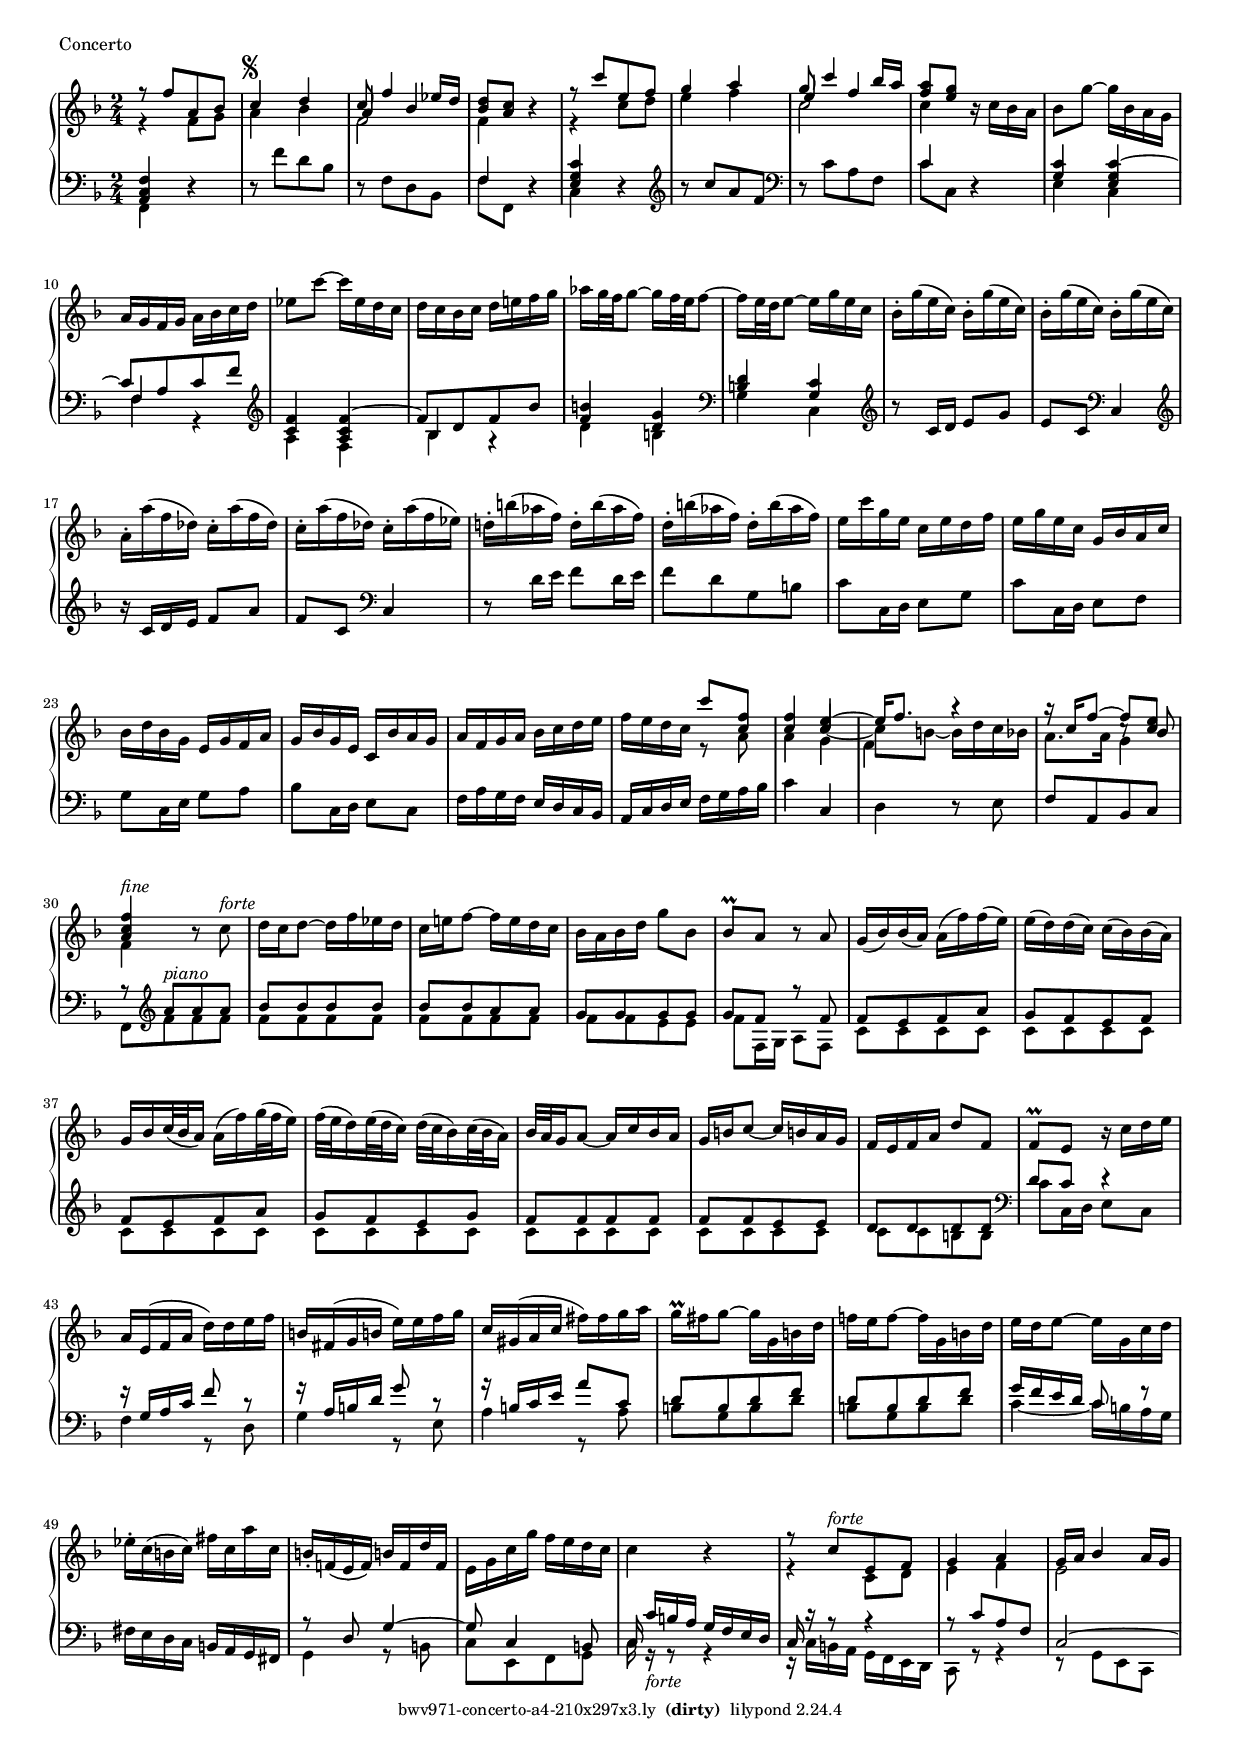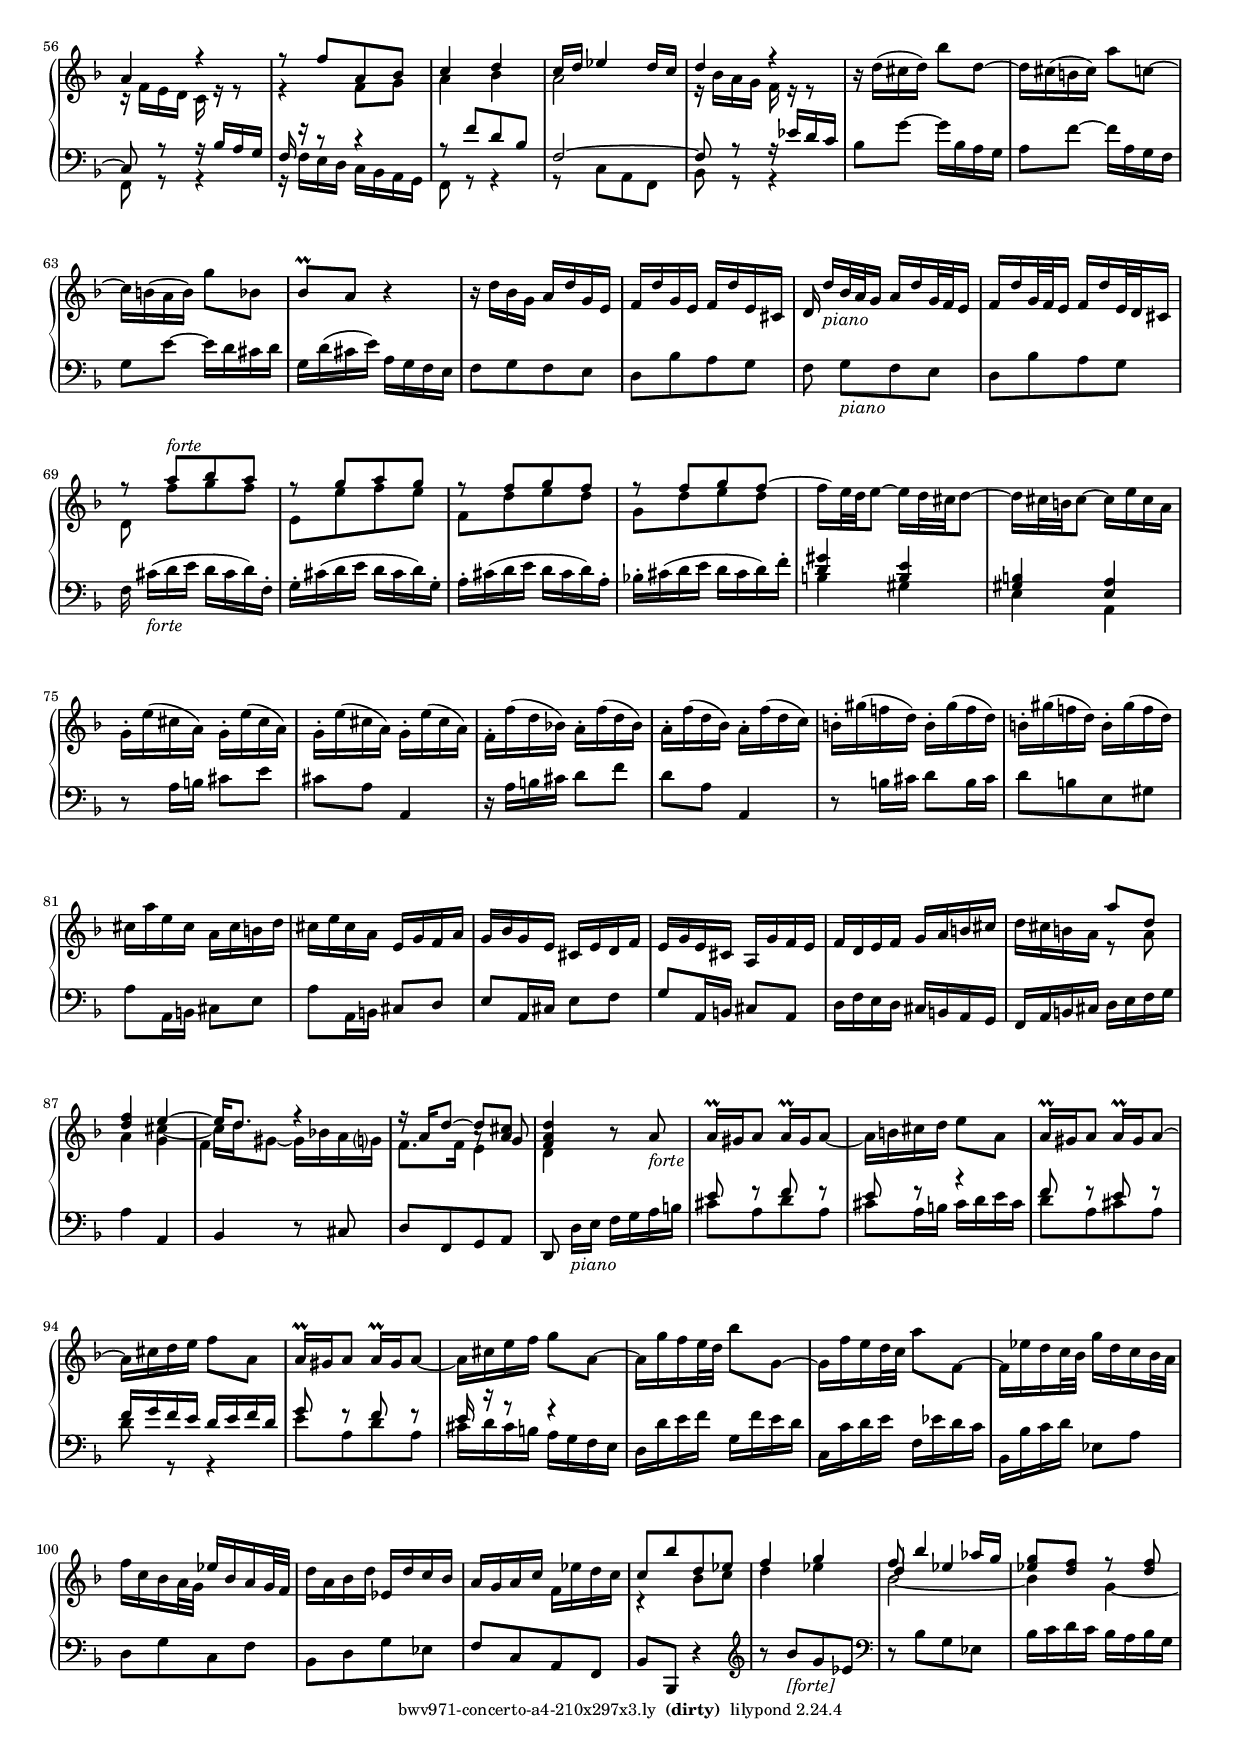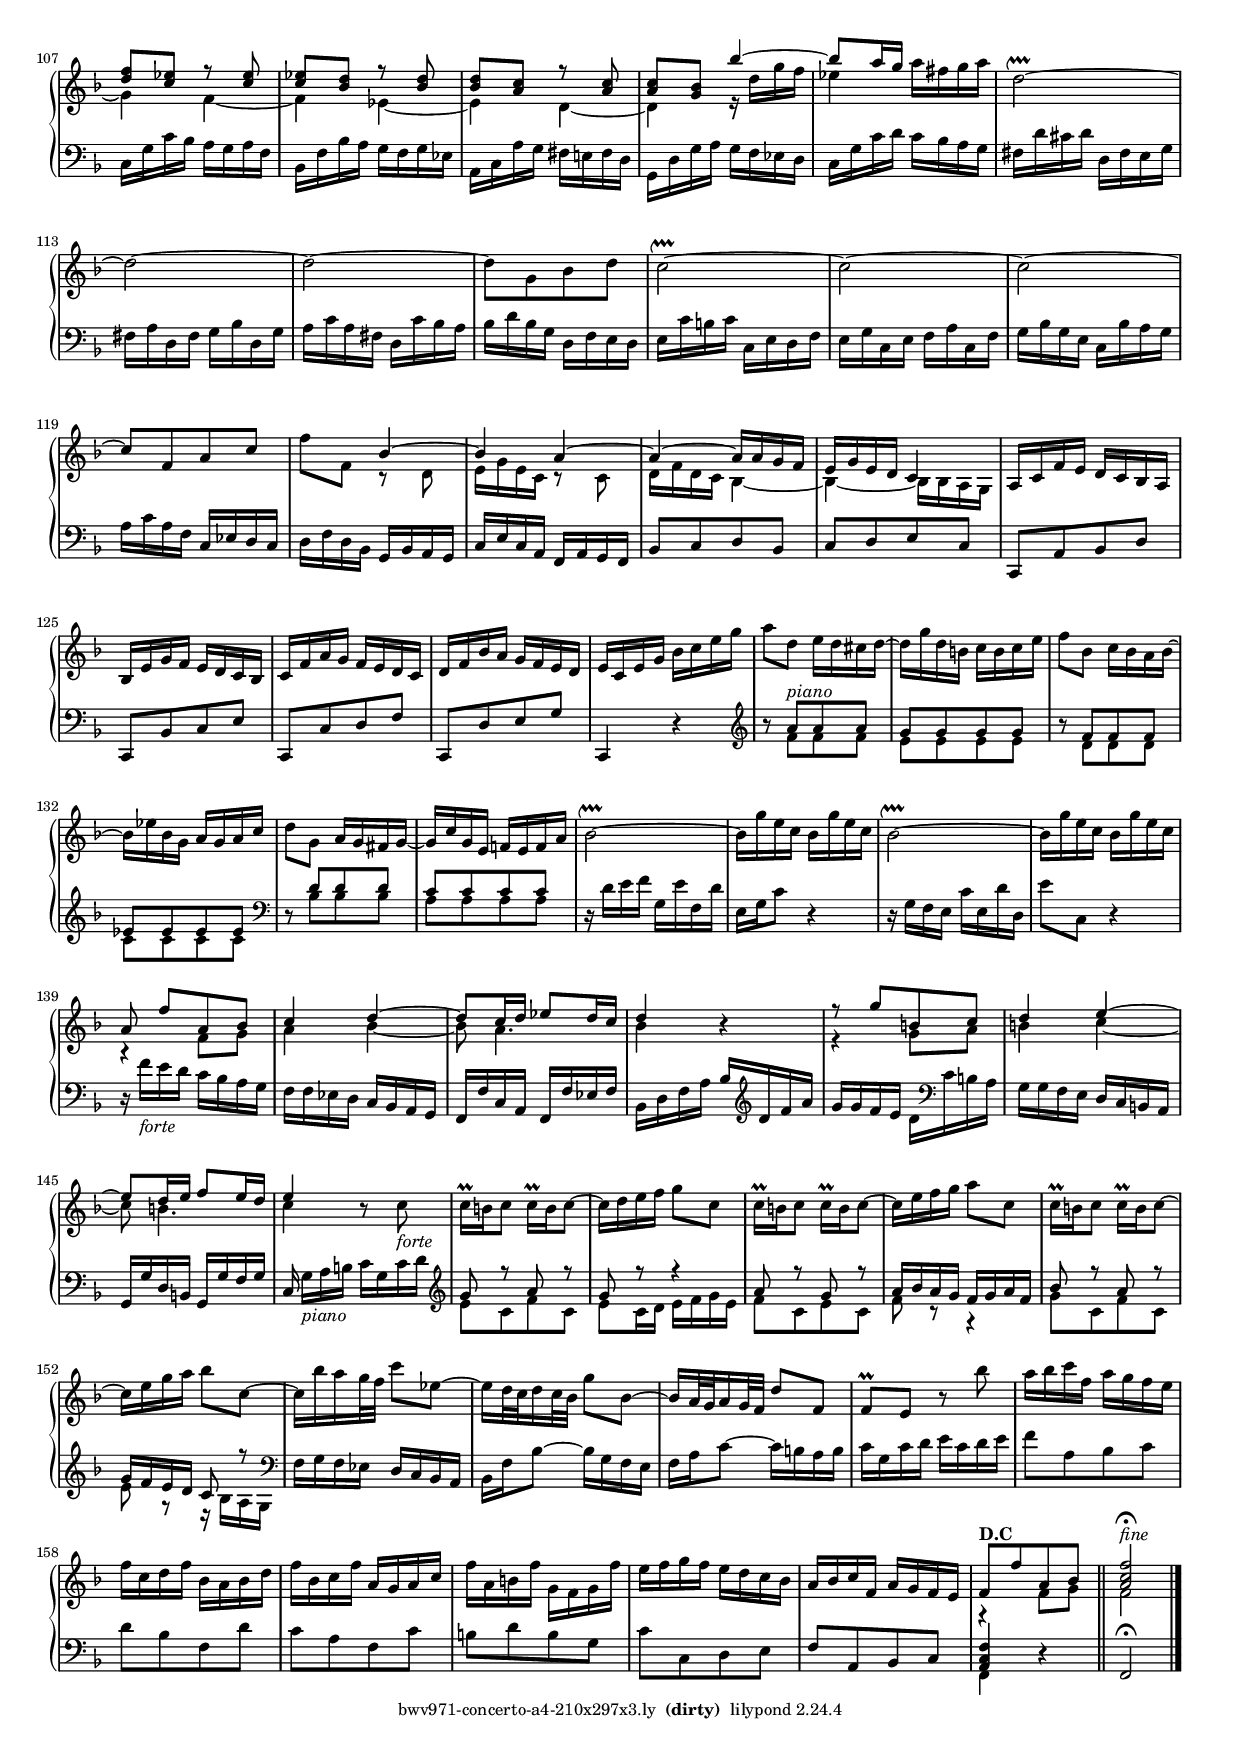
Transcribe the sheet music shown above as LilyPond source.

\version "2.18.2"

\include "../../include/general.ily"
\include "../../include/a4-210x297.ily"

breaks = {}

#(set-global-staff-size 15.4)
\version "2.18.2"

cstr = \change Staff = "right"
cstl = \change Staff = "left"

\header {
  piece = "Concerto"
}

global = {
  \key f \major
  \time 2/4
  \override Staff.NoteCollision #'merge-differently-dotted = ##t
}

right = \relative c'' {
  \global

  <<{ r8 f[ a, bes]
      c4^\markup { \musicglyph #"scripts.segno" } d
      c8 f4 ees16 d
      <bes d>8 <a c> } \\
    { r4 f8 g
      a4 bes
      f2
      f4 } \\
    { s2 s2 a4 bes } >> r4
  
  <<{ r8 c'[ e, f]
      g4 a
      g8 c4 bes16 a
      <f a>8 < e g> } \\
    { r4 c8 d
      e4 f
      c2 c4 } \\
    { s2 s2 e4 f }>> r16 c bes a
  
  bes8 g' ~ g16 bes, a g
  a g f g a bes c d 
  ees8 c' ~ c16 ees, d c
  d c bes c d e! f g
  aes g32 f g8 ~ g16 f32 e f8 ~
  f16 e32 d e8 ~ e16 g e c
  
  \repeat unfold 2 { bes-. g'( e c) bes-. g'( e c) }
  a-. a'( f des) c-. a'( f des)
  c-. a'( f des) c-. a'( f ees)
  d!-. b'( aes f) d-. b'( aes f)
  d-. b'( aes f) d-. b'( aes f)
  
  e c' g e c e d f
  e g e c g bes a c
  bes d bes g e g f a
  g bes g e c bes' a g
  a f g a bes c d e
  f e d c
  <<{ c'8 <c, f>
      q4 <c e> ~ 
      e16 f8. r4
      r16 c f8 ~ f <c e> 
      <a c f>4^\markup { \italic "fine" } } \\
    { r8 a 
      a4 g
      \once \override NoteColumn.force-hshift = #-1.1 \shiftOn f s
      a8. a16 g4
      f
    } \new Voice
    { \voiceTwo s4 s \once \stemUp c' ~ 
      c8 b ~ b16 d c bes
      \voiceThree s4 c8\rest bes
  }>>
  
  r8 c^\markup { \italic "forte" }
  d16c d8 ~ d16 f ees d
  c e! f8 ~ f16 e d c
  bes a bes d g8 bes,
  bes\prall a r a
  
  g16( bes) bes( a) a( f') f( e)
  e( d) d( c) c( bes) bes( a)
  g bes c32( bes a16) a( f') g32( f e16)
  f32( e d16) e32( d c16) d32( c bes16) c32( bes a16)
  
  bes32 a g16 a8 ~ a16 c bes a
  g b c8 ~ c16 b! a g
  f e f a d8 f,
  f\prall e r16 c'd e
  
  a, e( f a d) d e f
  b, fis( g b! e) e f g
  c, gis( a c fis) fis g a
  g\prall fis g8 ~ g16 g, b d
  f! e f8 ~ f16 g, b d
  e d e8 ~ e16 g, c d
  
  ees-. c( b c) fis c a' c,
  b-. f!( e f) b! f d' f,
  e g c g' f e d c
  c4 r
  
  <<{ r8 c[^\markup { \italic "forte" } e, f]
      g4 a
      g16 a bes4 a16 g
      a4 r
      r8 f'[ a, bes]
      c4 d
      c16 d ees4 d16 c
      d4 r } \\
    { r4 c,8 d
      e4 f
      e2
      r16 f e d c r r8
      r4 f8 g
      a4 bes
      a2
      r16 bes a g f r r8 }>>
  
  r16 d'( cis d) bes'8 d, ~
  d16 cis( b cis) a'8 c, ~
  c16 b( a b) g'8 bes,
  bes\prall a r4
  
  r16 d bes g a d g, e
  f d' g, e f d' e, cis
  d d'[-\markup { \italic "piano" } bes32 a g16] a d g,32 f e16
  f d' g,32 f e16 f d' e,32 d cis16
  
  <<{ r8 a''[-\markup { \italic "forte" } bes a]
      r g[ a g]
      r f[ g f]
      r f[ g f] ~ \oneVoice \once \hideNotes f16 } \\
    { d,8 f'[ g f]
      e,[ e' f e]
      f,[ d' e d]
      g,[ d' e d] 
      \oneVoice f16 e32 d e8 ~ e16 d32 cis d8 ~
      d16 cis32 b cis8 ~ cis16 e cis a
  }>>
  
  g-. e'( cis a) g-. e'( cis a)
  g-. e'( cis a) g-. e'( cis a)
  f-. f'( d bes!) a-. f'( d bes)
  a-. f'( d bes) a-. f'( d c)
  b-. gis'( f! d) b-. gis'( f d)
  b-. gis'( f! d) b-. gis'( f d)
  
  cis a' e cis a cis b d
  cis e cis a e g f a
  g bes g e cis e d f
  e g e cis a g' f e
  f d e f g a b cis
  d cis b a

  <<{ a'8 d,
      <d f>4 e ~
      e16 d8. r4 } \\ 
    { r8 a
      a4 g
      \once \override NoteColumn.force-hshift = #-1.3 \shiftOn
      f s } \\
    { s4 s \voiceTwo 
      cis'4 ~ cis16 d gis,8 ~ gis16 bes! a g? }>>
  
  <<{ r16 a d8 ~ d <a cis>
      <f a d>4 } \\ 
    { f8. f16 e4 d } \\
    { s4 \stemUp a'8\rest g }>>
  
  r8 a-\markup { \italic "forte" }
  a16-\prall gis a8 a16-\prall gis a8 ~
  a16 b cis d e8 a,
  a16-\prall gis a8 a16-\prall gis a8 ~
  a16 cis d e f8 a,
  
  a16-\prall gis a8 a16-\prall gis a8 ~
  a16 cis e f g8 a, ~
  a16 g' f e32 d bes'8 g, ~
  g16 f' e d32 c a'8 f, ~
  
  f16 ees' d c32 bes g'16 d c bes32 a
  f'16 c bes a32 g ees'16 bes a g32 f
  d'16 a bes d ees, d' c bes
  a g a c f, ees' d c
  
  <<{ c8[ bes' d, ees]
      f4 g
      f8 bes4 aes16 g
      <ees g>8 <d f> } \\
    { r4 bes8 c
      d4 ees
      bes2 ~ 
      bes4 } \\
    { s2 s2 d4 ees }>>
  
  <<{ r8 <d f> q <c ees> r q
      q <bes d> r q
      q <a c> r q
      q <g bes> } \\
    { g4 ~ g f ~ f ees ~ ees d ~ d }>>
  
  <<{ bes''4 ~ bes8 a16 g } \\
    { r16 d g f ees4 }>>
  a16 fis g a
  d,2-\upprall ~ d ~ d ~
  d8[ g, bes d]
  c2-\upprall ~ c ~ c ~
  c8[ f, a c]
  
  f f,
  <<{ bes4 ~ bes a ~ a ~
      a16 a g f
      e g e d c4 } \\
    { r8 d e16 g e c r8 c
      d16 f d c bes4 ~ 
      bes ~ bes16 bes a g }>>
  
  a c f e d c bes a
  bes e g f e d c bes
  c f a g f e d c
  d f bes a g f e d
  e c e g bes c e g
  
  a8 d, e16 d cis d ~
  d g d b c b c e
  f8 bes, c16 bes a bes ~
  bes ees bes g a g a c
  d8 g, a16 g fis g ~
  
  g c g e f! e f a
  bes2-\upprall ~
  bes16 g' e c bes g' e c
  bes2-\upprall ~
  bes16 g' e c bes g' e c
  
  <<{ a8 f'[ a, bes]
      c4 d ~ 
      d8 c16 d ees8 d16 c
      d4 } \\
    { r4 f,8 g
      a4 bes ~
      bes8 a4.
      bes4 }>> r
  
  <<{ r8 g'[ b, c]
      d4 e ~
      e8 d16 e f8 e16 d
      e4 } \\
    { r4 g,8 a
      b4 c ~
      c8 b4.
      c4 }>>
  
  r8 c-\markup { \italic "forte" }
  c16-\prall b c8 c16-\prall b c8 ~
  c16 d e f g8 c,
  c16-\prall b c8 c16-\prall b c8 ~
  c16 e f g a8 c,
  c16-\prall b c8 c16-\prall b c8 ~
  c16 e g a bes8 c, ~
  
  c16 bes' a g32 f c'8 ees, ~
  ees16 d32 c d16 c32 bes g'8 bes, ~
  bes16 a32 g a16 g32 f d'8 f,
  f-\prall e r bes''
  
  a16 bes c f, a g f e
  f c d f bes, a bes d
  f bes, c f a, g a c
  f a, b f' g, f g f'
  e f g f e d c bes
  a bes c f, a g f e
  
  <<{ f8[^\markup { \bold "D.C"} f' a, bes] } \\ { r4 f8 g } >>
  \bar "||"
  <<{ <a c f>2-\fermata^\markup { \italic "fine" } } \\ { f }>> \bar "|."
}

left = \relative c {
  \global
  <<{ <a c f>4 } \\ { f }>> r
  r8 f''[ d bes]
  r f[ d bes]
  <<{ f'4 } \\ { f8 f, }>> r4
  
  <<{ <e' g c> } \\ { c } >> r
  \clef treble r8 c''8[ a f]
  \clef bass r8 c[ a f]
  <<{ c'4 } \\ { c8 c, }>> r4

  <<{ <g' c>4 <e g c> ~
      c'8[ a c f]
      \clef treble <c f>4 <a c f> ~
      f'8[ d f bes]
      <f b>4 <d g>
      <b d> <g c> } \\
    { e4 c
      \once \override NoteColumn.force-hshift = #1 f r
      a f
      \once \override NoteColumn.force-hshift = #1 bes r
      d b
      \clef bass g c,
    } \\
    { s2 f4 s s2 bes4 }>>
 
  \clef treble r8 c16 d e8 g
  e c \clef bass c,4
  \clef treble r16 c' d e f8 a
  f c \clef bass c,4
  
  r8 d'16 e f8 d16 e
  f8[ d g, b]
  c c,16 d e8 g
  c c,16 d e8 f
  g c,16 e g8 a
  bes c,16 d e8 c
  
  f16 a g f e d c bes
  a c d e f g a bes
  c4 c,
  d r8 e
  f[ a, bes c]
  
  <<{ r8 \clef treble a''[^\markup { \italic "piano" } a a]
      bes[ bes bes bes]
      bes[ bes a a]
      g[ g g g]
      g f r f } \\
    { f,,[ f'' f f]
      f[ f f f]
      f[ f f f]
      f[ f e e]
      f f,16 g a8 f }>>
  
  <<{ f'[ e f a]
      g[ f e f]
      f[ e f a]
      g[ f e g]
      f[ f f f]
      f[ f e e]
      d[ d d d]
      \clef bass d c r4 } \\
    { \repeat unfold 6 { c8[ c c c] }
      c[ c b b]
      c c,16 d e8 c }>>
  
  <<{ r16 g' a c f8 r
      r16 a, b d g8 r
      r16 b, c e a8 c,
      d[ b d f]
      d[ b d f]
      g16 f e d c8 r } \\
    { f,4 r8 d
      g4 r8 e
      a4 r8 a
      b[ g b d]
      b[ g b d]
      c4 ~ c16 b a g }>>
  
  fis e d c b a g fis
  <<{ r8 d' g4 ~
      g8 c,4 b8
      c16 c'[_\markup { \italic "forte" } b a] g f e d
      c r r8 r4 } \\
    { g4 r8 b
      c[ e, f g]
      c16 r r8 r4
      r16 c b a g f e d }>>
  
  <<{ r8 c''[ a f]
      c2 ~
      c8 r r16 bes' a g
      f r r8 r4
      r8 f'[ d bes]
      f2 ~
      f8 r r16 ees' d c } \\
    { c,,8 r8 r4
      r8 g'[ e c]
      f r r4
      r16 f' e d c bes a g
      f8 r r4
      r8 c'[ a f]
      bes r r4 }>>
  
  bes'8 g' ~ g16 bes, a g
  a8 f' ~ f16 a, g f
  g8 e' ~ e16 d cis d
  g, d'( cis e) a, g f e
  
  f8[ g f e]
  d[ bes' a g]
  f8 g[-\markup { \italic "piano" } f e]
  d[ bes' a g]
  
  f16 cis'[(-\markup { \italic "forte" } d e] d cis d) f,-.
  g-. cis( d e d cis d) g,-.
  a-. cis( d e d cis d) a-.
  bes!-. cis( d e d cis d) f-.
  
  <<{ <d gis>4 <b e>
      <gis b> <e a> } \\
    { b' gis
      e a, }>>
  
  r8 a'16 b cis8 e
  cis a a,4
  r16 a' b cis d8 f
  d a a,4
  
  r8 b'16 cis d8 b16 cis
  d8[ b e, gis]
  a a,16 b cis8 e
  a a,16 b cis8 d
  e a,16 cis e8 f
  g a,16 b cis8 a
  
  d16 f e d cis b a g
  f a b cis d e f g
  a4 a,
  bes r8 cis
  d[ f, g a]
  
  d, d'16[-\markup { \italic "piano" } e] f g a b
  <<{ e8 r f r
      e r r4
      f8 r e r
      f16 g f e d e f d
      g8 r f r
      e16 r r8 r4 } \\
    { cis8[ a d a]
      cis a16 b cis d e cis
      d8[ a cis a]
      d r r4
      e8[ a, d a]
      cis16 d cis b a g f e }>>
  
  d d' e f g, f' e d
  c, c' d e f, ees' d c
  bes, bes' c d ees,8 a
  d,[ g c, f]
  bes,[ d g ees]
  f[ c a f]
  bes bes, r4
  
  \clef treble r8 bes'''[-\markup { \italic "[forte]" } g ees]
  \clef bass r bes[ g ees]
  bes'16 c d c bes a bes g
  c, g' c bes a g a f
  bes, f' bes a g f g ees
  a, c a' g fis e! fis d
  g, d' g a g f ees d
  
  c g' c d c bes a g
  fis d' cis d d, fis e g
  fis a d, fis g bes d, g
  a c a fis d c' bes a
  bes d bes g d f e d
  
  e c' b c c, e d f
  e g c, e f a c, f
  g bes g e c bes' a g
  a c a f c ees d c
  d f d bes g bes a g
  
  c e c a f a g f
  bes8[ c d bes]
  c[ d e c]
  c,[ a' bes d]
  c,[ bes' c e]
  c,[ c' d f]
  c,[ d' e g]
  c,,4 r
  
  \clef treble r8 <<{ a'''8[-\markup { \italic "piano" } a a]
      g[ g g g] } \\ { f[ f f] e[ e e e] }>>
  r8 <<{ f[ f f] ees[ ees ees ees] } \\
    { d[ d d] c[ c c c] }>>
  \clef bass r8 <<{ d[ d d] c[ c c c] } \\
    { bes[ bes bes] a[ a a a] }>>
  
  r16 d e f g, e' f, d'
  e, g c8 r4
  r16 g f e c' e, d' d,
  e'8 c, r4
  
  r16 f'16-\markup { \italic "forte" } e d c bes a g
  f f ees d c bes a g
  f f' c a f f' ees f
  bes, d f a bes \clef treble d f a
  
  g g f e d \clef bass c b a
  g g f e d c b a
  g g' d b g g' f g
  c, g'[-\markup { \italic "piano" } a b] c g c d
  
  <<{ \clef treble g8 r a r
      g r r4
      a8 r g r
      a16 bes a g f g a f
      bes8 r a r
      g16 f e d c8 r } \\
    { e8[ c f c]
      e c16 d e f g e
      f8[ c e c] 
      f r r4
      g8[ c, f c]
      e r r16 bes a g }>>
  
  \clef bass f g f ees d c bes a
  bes f' bes8 ~ bes16 g f e
  f a c8 ~ c16 b a b
  c g c d e c d e
  
  f8[ a, bes c]
  d[ bes f d']
  c[ a f c']
  b[ d b g]
  c[ c, d e]
  f[ a, bes c]
  
  <<{ <a c f>4 } \\ { f }>> r
  \bar "||"
  f2-\fermata \bar "|."
}

\score {
  \new PianoStaff <<
    \new Staff = "right" {
      << 
        \breaks
        \new Voice = "right" { \right }
      >>
    }
    \new Staff = "left" { 
      <<
        \breaks 
        \new Voice { \clef bass \left }
      >>
    }
  >>
  \layout { indent = 0 }
}

